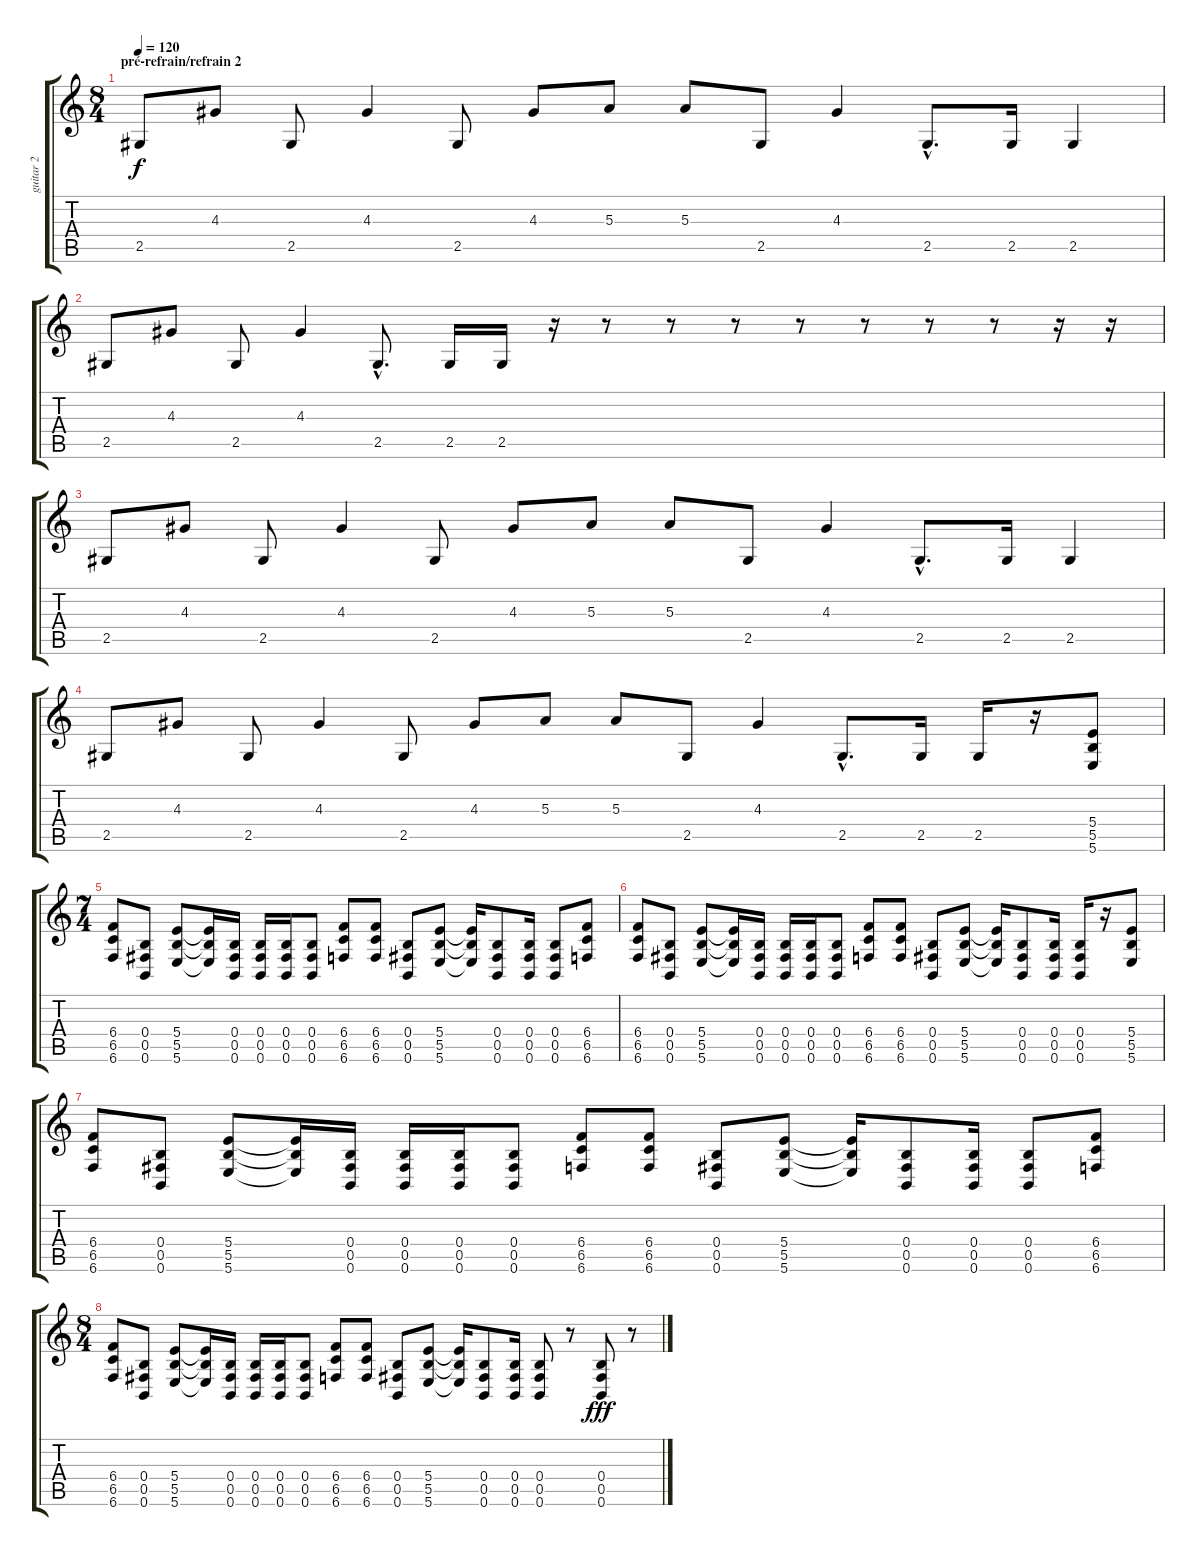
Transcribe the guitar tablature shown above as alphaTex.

\track ("guitar 2" "guitar 2") {instrument overdrivenguitar}
\staff {score tabs}
\tuning (Db4 Ab3 E3 B2 Gb2 B1) {hide}
\ts (8 4)
\section ("" "pré-refrain/refrain 2")
\tempo 120
\clef g2
\ks c
2.5.8{dy f volume 16} 4.3.8 2.5.8 4.3.4 2.5.8 4.3.8 5.3.8 5.3.8 2.5.8 4.3.4 2.5{hac}.8{d} 2.5.16 2.5.4 |
2.5.8 4.3.8 2.5.8 4.3.4 2.5{hac}.8{d} 2.5.16 2.5.16 r.16 r.8 r.8 r.8 r.8 r.8 r.8 r.8 r.16 r.16 |
2.5.8 4.3.8 2.5.8 4.3.4 2.5.8 4.3.8 5.3.8 5.3.8 2.5.8 4.3.4 2.5{hac}.8{d} 2.5.16 2.5.4 |
2.5.8 4.3.8 2.5.8 4.3.4 2.5.8 4.3.8 5.3.8 5.3.8 2.5.8 4.3.4 2.5{hac}.8{d} 2.5.16 2.5.16 r.16 (5.4 5.5 5.6).8 |
\ts (7 4)
(6.4 6.5 6.6).8 (0.4 0.5 0.6).8 (5.4 5.5 5.6).8 (5.4{t} 5.5{t} 5.6{t}).16 (0.4 0.5 0.6).16 (0.4 0.5 0.6).16 (0.4 0.5 0.6).16 (0.4 0.5 0.6).8 (6.4 6.5 6.6).8 (6.4 6.5 6.6).8 (0.4 0.5 0.6).8 (5.4 5.5 5.6).8 (5.4{t} 5.5{t} 5.6{t}).16 (0.4 0.5 0.6).8 (0.4 0.5 0.6).16 (0.4 0.5 0.6).8 (6.4 6.5 6.6).8 |
(6.4 6.5 6.6).8 (0.4 0.5 0.6).8 (5.4 5.5 5.6).8 (5.4{t} 5.5{t} 5.6{t}).16 (0.4 0.5 0.6).16 (0.4 0.5 0.6).16 (0.4 0.5 0.6).16 (0.4 0.5 0.6).8 (6.4 6.5 6.6).8 (6.4 6.5 6.6).8 (0.4 0.5 0.6).8 (5.4 5.5 5.6).8 (5.4{t} 5.5{t} 5.6{t}).16 (0.4 0.5 0.6).8 (0.4 0.5 0.6).16 (0.4 0.5 0.6).16 r.16 (5.4 5.5 5.6).8 |
(6.4 6.5 6.6).8 (0.4 0.5 0.6).8 (5.4 5.5 5.6).8 (5.4{t} 5.5{t} 5.6{t}).16 (0.4 0.5 0.6).16 (0.4 0.5 0.6).16 (0.4 0.5 0.6).16 (0.4 0.5 0.6).8 (6.4 6.5 6.6).8 (6.4 6.5 6.6).8 (0.4 0.5 0.6).8 (5.4 5.5 5.6).8 (5.4{t} 5.5{t} 5.6{t}).16 (0.4 0.5 0.6).8 (0.4 0.5 0.6).16 (0.4 0.5 0.6).8 (6.4 6.5 6.6).8 |
\ts (8 4)
(6.4 6.5 6.6).8 (0.4 0.5 0.6).8 (5.4 5.5 5.6).8 (5.4{t} 5.5{t} 5.6{t}).16 (0.4 0.5 0.6).16 (0.4 0.5 0.6).16 (0.4 0.5 0.6).16 (0.4 0.5 0.6).8 (6.4 6.5 6.6).8 (6.4 6.5 6.6).8 (0.4 0.5 0.6).8 (5.4 5.5 5.6).8 (5.4{t} 5.5{t} 5.6{t}).16 (0.4 0.5 0.6).8 (0.4 0.5 0.6).16 (0.4 0.5 0.6).8 r.8 (0.4 0.5 0.6).8{dy fff} r.8
